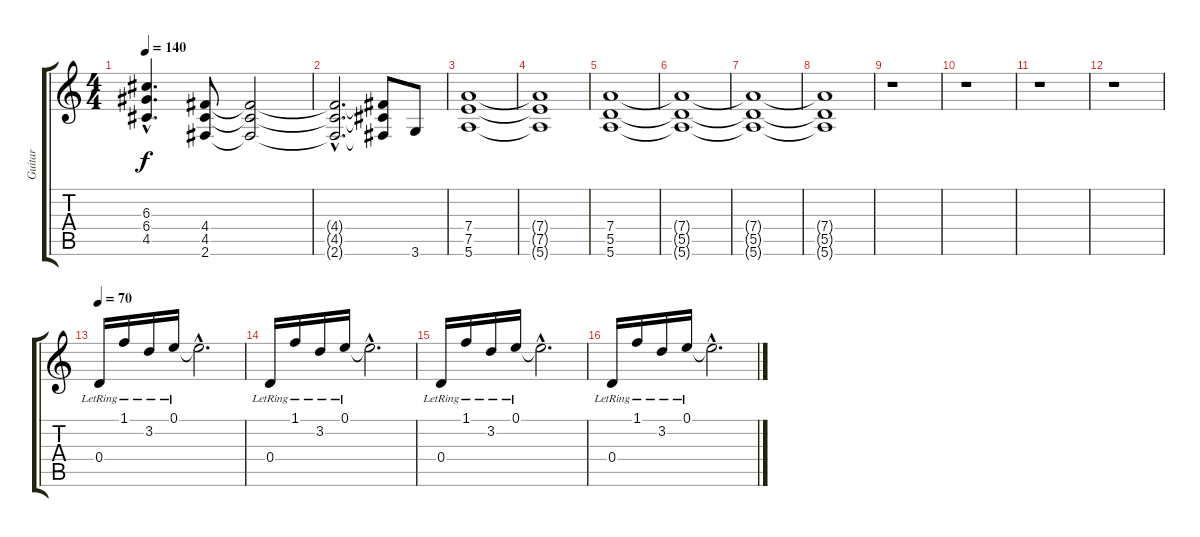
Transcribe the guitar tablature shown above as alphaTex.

\track ("Guitar" "Guitar") {instrument distortionguitar}
\staff {score tabs}
\tuning (E4 B3 G3 D3 A2 E2) {hide}
\ts (4 4)
\tempo 140
\clef g2
\ks c
(6.3{hac} 6.4{hac} 4.5{hac}).4{d dy f} (4.4 4.5 2.6).8 (4.4{t} 4.5{t} 2.6{t}).2 |
(4.4{hac t} 4.5{hac t} 2.6{hac t}).2{d} (4.4{t} 4.5{t} 2.6{t}).8 3.6.8 |
(7.4 7.5 5.6).1 |
(7.4{t} 7.5{t} 5.6{t}).1 |
(7.4 5.5 5.6).1 |
(7.4{t} 5.5{t} 5.6{t}).1 |
(7.4{t} 5.5{t} 5.6{t}).1 |
(7.4{t} 5.5{t} 5.6{t}).1 |
r.1 |
r.1 |
r.1 |
r.1 |
\tempo 70
0.4{lr}.16{instrument electricguitarclean} 1.1{lr}.16 3.2{lr}.16 0.1{lr}.16 0.1{hac t}.2{d} |
0.4{lr}.16 1.1{lr}.16 3.2{lr}.16 0.1{lr}.16 0.1{hac t}.2{d} |
0.4{lr}.16 1.1{lr}.16 3.2{lr}.16 0.1{lr}.16 0.1{hac t}.2{d} |
0.4{lr}.16 1.1{lr}.16 3.2{lr}.16 0.1{lr}.16 0.1{hac t}.2{d}
